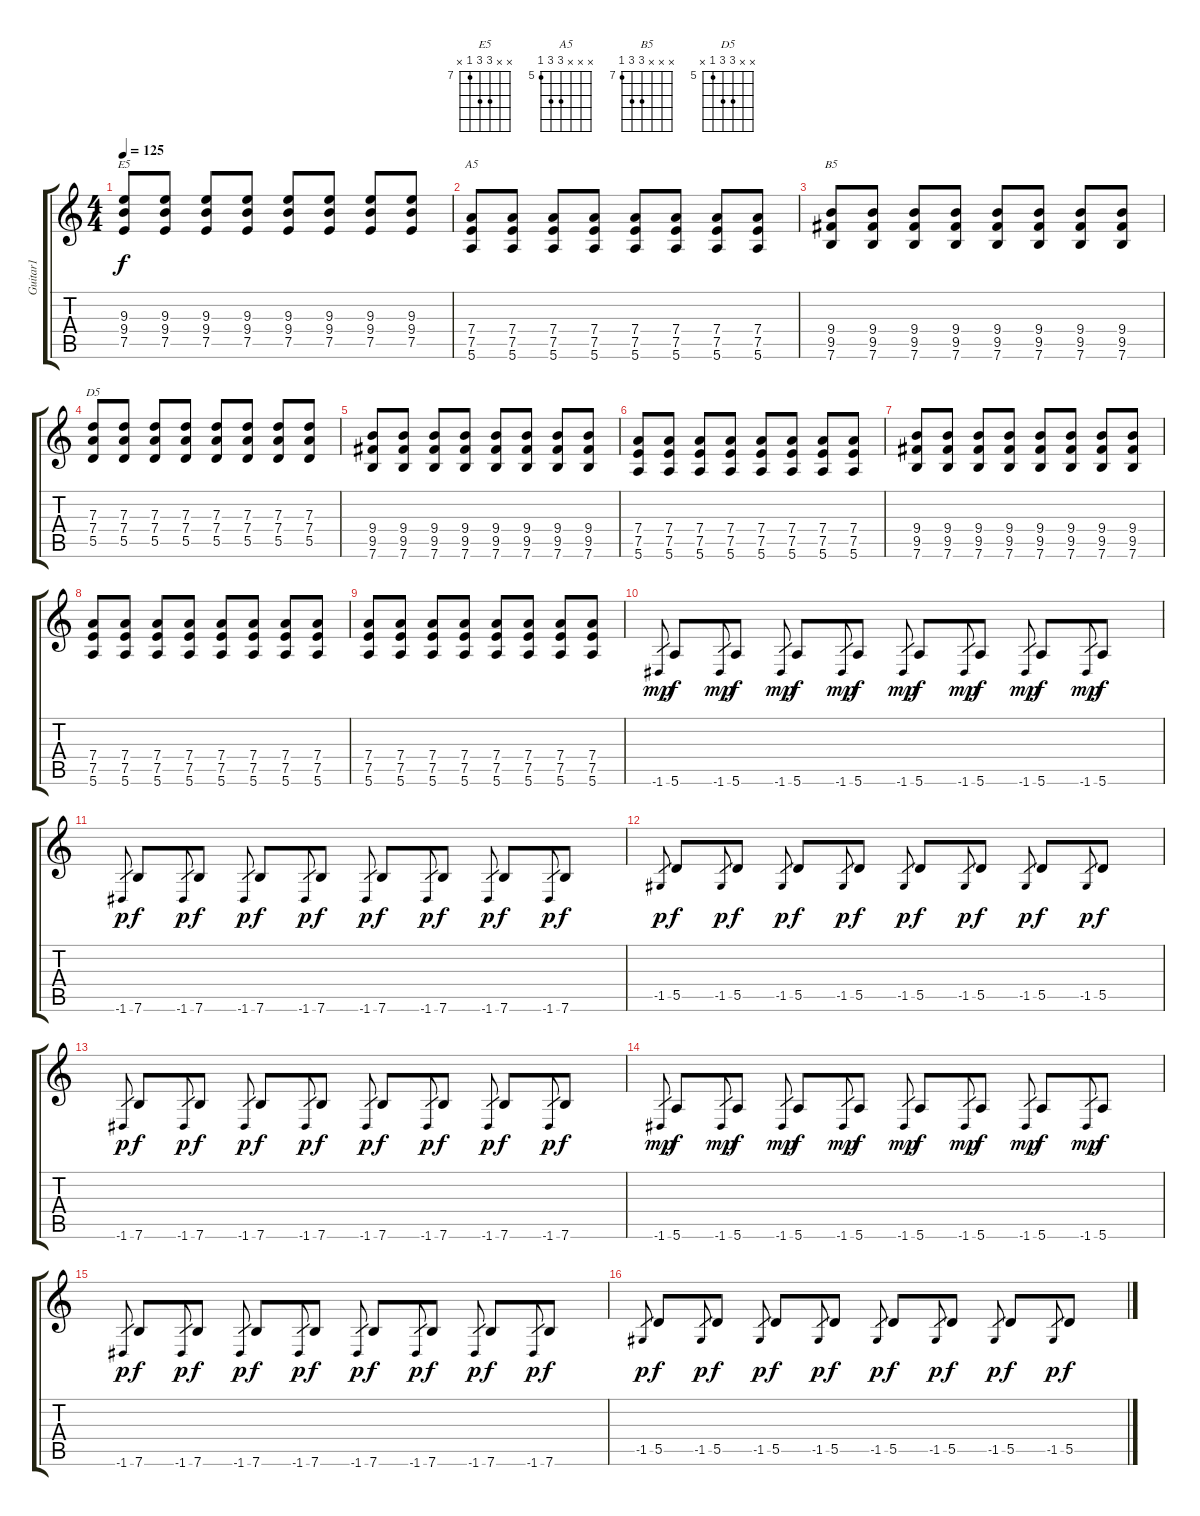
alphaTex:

\track ("Guitar1" "Guitar1") {instrument overdrivenguitar}
\staff {score tabs}
\tuning (E4 B3 G3 D3 A2 E2) {hide}
\chord ("E5" x x 9 9 7 x) {firstfret 7}
\chord ("A5" x x x 7 7 5) {firstfret 5}
\chord ("B5" x x x 9 9 7) {firstfret 7}
\chord ("D5" x x 7 7 5 x) {firstfret 5}
\ts (4 4)
\tempo 125
\clef g2
\ks c
(9.3 9.4 7.5).8{ch "E5" dy f} (9.3 9.4 7.5).8 (9.3 9.4 7.5).8 (9.3 9.4 7.5).8 (9.3 9.4 7.5).8 (9.3 9.4 7.5).8 (9.3 9.4 7.5).8 (9.3 9.4 7.5).8 |
(7.4 7.5 5.6).8{ch "A5"} (7.4 7.5 5.6).8 (7.4 7.5 5.6).8 (7.4 7.5 5.6).8 (7.4 7.5 5.6).8 (7.4 7.5 5.6).8 (7.4 7.5 5.6).8 (7.4 7.5 5.6).8 |
(9.4 9.5 7.6).8{ch "B5"} (9.4 9.5 7.6).8 (9.4 9.5 7.6).8 (9.4 9.5 7.6).8 (9.4 9.5 7.6).8 (9.4 9.5 7.6).8 (9.4 9.5 7.6).8 (9.4 9.5 7.6).8 |
(7.3 7.4 5.5).8{ch "D5"} (7.3 7.4 5.5).8 (7.3 7.4 5.5).8 (7.3 7.4 5.5).8 (7.3 7.4 5.5).8 (7.3 7.4 5.5).8 (7.3 7.4 5.5).8 (7.3 7.4 5.5).8 |
(9.4 9.5 7.6).8 (9.4 9.5 7.6).8 (9.4 9.5 7.6).8 (9.4 9.5 7.6).8 (9.4 9.5 7.6).8 (9.4 9.5 7.6).8 (9.4 9.5 7.6).8 (9.4 9.5 7.6).8 |
(7.4 7.5 5.6).8 (7.4 7.5 5.6).8 (7.4 7.5 5.6).8 (7.4 7.5 5.6).8 (7.4 7.5 5.6).8 (7.4 7.5 5.6).8 (7.4 7.5 5.6).8 (7.4 7.5 5.6).8 |
(9.4 9.5 7.6).8 (9.4 9.5 7.6).8 (9.4 9.5 7.6).8 (9.4 9.5 7.6).8 (9.4 9.5 7.6).8 (9.4 9.5 7.6).8 (9.4 9.5 7.6).8 (9.4 9.5 7.6).8 |
(7.4 7.5 5.6).8 (7.4 7.5 5.6).8 (7.4 7.5 5.6).8 (7.4 7.5 5.6).8 (7.4 7.5 5.6).8 (7.4 7.5 5.6).8 (7.4 7.5 5.6).8 (7.4 7.5 5.6).8 |
(7.4 7.5 5.6).8 (7.4 7.5 5.6).8 (7.4 7.5 5.6).8 (7.4 7.5 5.6).8 (7.4 7.5 5.6).8 (7.4 7.5 5.6).8 (7.4 7.5 5.6).8 (7.4 7.5 5.6).8 |
-1.6.8{gr dy mp} 5.6.8{dy f} -1.6.8{gr dy mp} 5.6.8{dy f} -1.6.8{gr dy mp} 5.6.8{dy f} -1.6.8{gr dy mp} 5.6.8{dy f} -1.6.8{gr dy mp} 5.6.8{dy f} -1.6.8{gr dy mp} 5.6.8{dy f} -1.6.8{gr dy mp} 5.6.8{dy f} -1.6.8{gr dy mp} 5.6.8{dy f} |
-1.6.8{gr dy p} 7.6.8{dy f} -1.6.8{gr dy p} 7.6.8{dy f} -1.6.8{gr dy p} 7.6.8{dy f} -1.6.8{gr dy p} 7.6.8{dy f} -1.6.8{gr dy p} 7.6.8{dy f} -1.6.8{gr dy p} 7.6.8{dy f} -1.6.8{gr dy p} 7.6.8{dy f} -1.6.8{gr dy p} 7.6.8{dy f} |
-1.5.8{gr dy p} 5.5.8{dy f} -1.5.8{gr dy p} 5.5.8{dy f} -1.5.8{gr dy p} 5.5.8{dy f} -1.5.8{gr dy p} 5.5.8{dy f} -1.5.8{gr dy p} 5.5.8{dy f} -1.5.8{gr dy p} 5.5.8{dy f} -1.5.8{gr dy p} 5.5.8{dy f} -1.5.8{gr dy p} 5.5.8{dy f} |
-1.6.8{gr dy p} 7.6.8{dy f} -1.6.8{gr dy p} 7.6.8{dy f} -1.6.8{gr dy p} 7.6.8{dy f} -1.6.8{gr dy p} 7.6.8{dy f} -1.6.8{gr dy p} 7.6.8{dy f} -1.6.8{gr dy p} 7.6.8{dy f} -1.6.8{gr dy p} 7.6.8{dy f} -1.6.8{gr dy p} 7.6.8{dy f} |
-1.6.8{gr dy mp} 5.6.8{dy f} -1.6.8{gr dy mp} 5.6.8{dy f} -1.6.8{gr dy mp} 5.6.8{dy f} -1.6.8{gr dy mp} 5.6.8{dy f} -1.6.8{gr dy mp} 5.6.8{dy f} -1.6.8{gr dy mp} 5.6.8{dy f} -1.6.8{gr dy mp} 5.6.8{dy f} -1.6.8{gr dy mp} 5.6.8{dy f} |
-1.6.8{gr dy p} 7.6.8{dy f} -1.6.8{gr dy p} 7.6.8{dy f} -1.6.8{gr dy p} 7.6.8{dy f} -1.6.8{gr dy p} 7.6.8{dy f} -1.6.8{gr dy p} 7.6.8{dy f} -1.6.8{gr dy p} 7.6.8{dy f} -1.6.8{gr dy p} 7.6.8{dy f} -1.6.8{gr dy p} 7.6.8{dy f} |
-1.5.8{gr dy p} 5.5.8{dy f} -1.5.8{gr dy p} 5.5.8{dy f} -1.5.8{gr dy p} 5.5.8{dy f} -1.5.8{gr dy p} 5.5.8{dy f} -1.5.8{gr dy p} 5.5.8{dy f} -1.5.8{gr dy p} 5.5.8{dy f} -1.5.8{gr dy p} 5.5.8{dy f} -1.5.8{gr dy p} 5.5.8{dy f}
